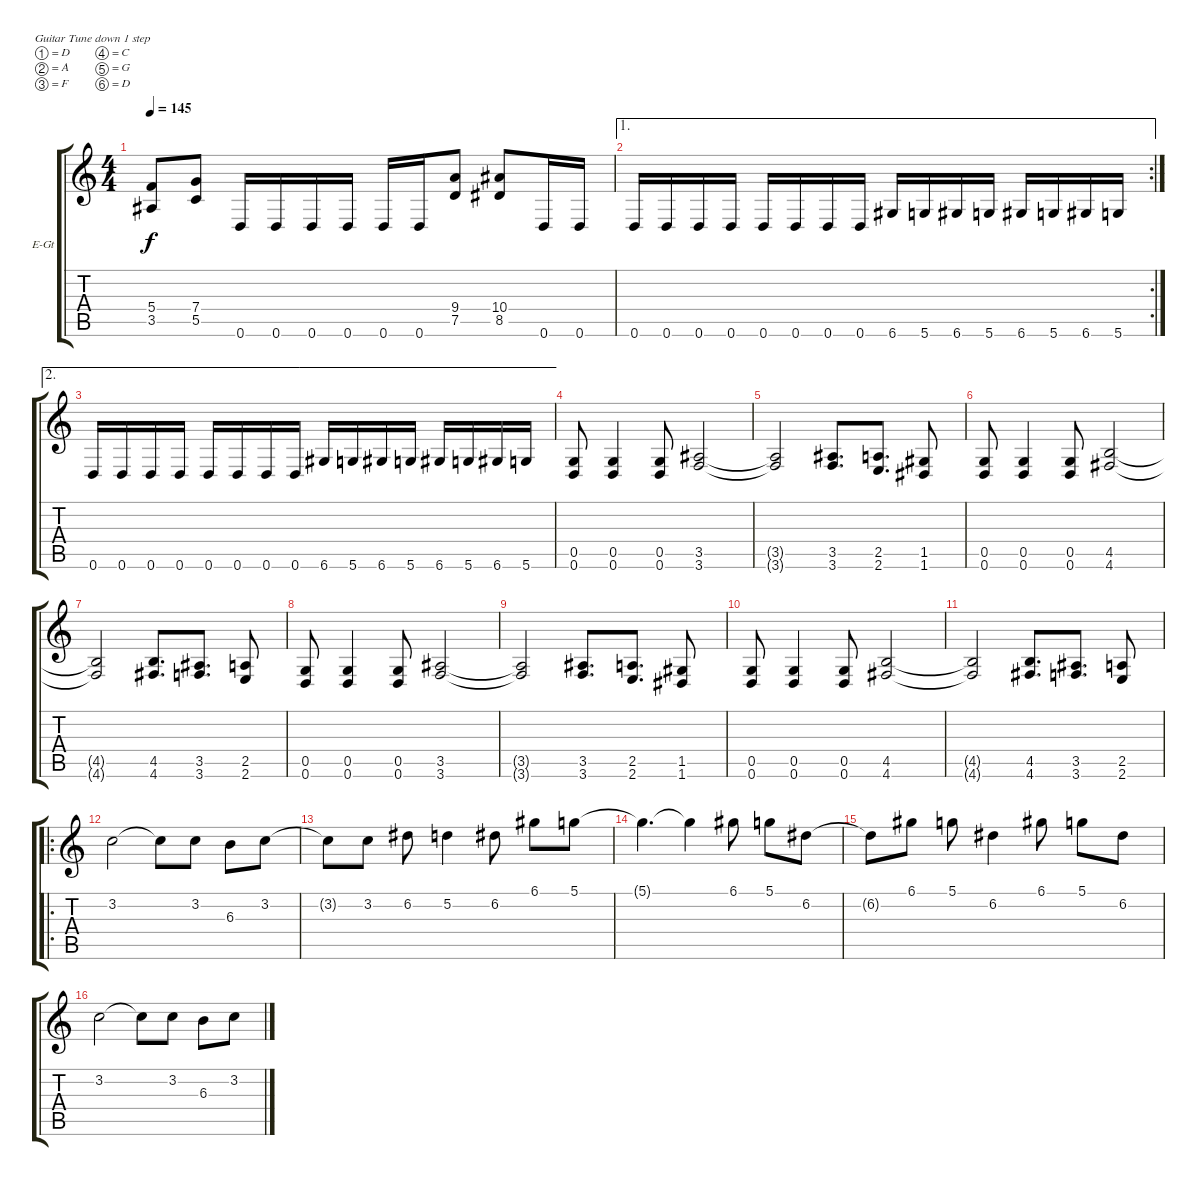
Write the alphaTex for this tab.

\bracketExtendMode groupsimilarinstruments
\firstSystemTrackNameOrientation horizontal
\otherSystemsTrackNameOrientation horizontal
\track ("Solo Guitar" "E-Gt") {instrument distortionguitar}
\staff {score tabs}
\tuning (D4 A3 F3 C3 G2 D2)
\ts (4 4)
\tempo 145
\clef g2
\ks c
(5.4 3.5).8{dy f} (7.4 5.5).8 0.6.16 0.6.16 0.6.16 0.6.16 0.6.16 0.6.16 (9.4 7.5).8 (10.4 8.5).8 0.6.16 0.6.16 |
\ae 1
\rc 2
0.6.16 0.6.16 0.6.16 0.6.16 0.6.16 0.6.16 0.6.16 0.6.16 6.6.16 5.6.16 6.6.16 5.6.16 6.6.16 5.6.16 6.6.16 5.6.16 |
\ae 2
0.6.16 0.6.16 0.6.16 0.6.16 0.6.16 0.6.16 0.6.16 0.6.16 6.6.16 5.6.16 6.6.16 5.6.16 6.6.16 5.6.16 6.6.16 5.6.16 |
(0.5 0.6).8 (0.5 0.6).4 (0.5 0.6).8 (3.5 3.6).2 |
(3.5{t} 3.6{t}).2 (3.5 3.6).8{d} (2.5 2.6).8{d} (1.5 1.6).8 |
(0.5 0.6).8 (0.5 0.6).4 (0.5 0.6).8 (4.5 4.6).2 |
(4.5{t} 4.6{t}).2 (4.5 4.6).8{d} (3.5 3.6).8{d} (2.5 2.6).8 |
(0.5 0.6).8 (0.5 0.6).4 (0.5 0.6).8 (3.5 3.6).2 |
(3.5{t} 3.6{t}).2 (3.5 3.6).8{d} (2.5 2.6).8{d} (1.5 1.6).8 |
(0.5 0.6).8 (0.5 0.6).4 (0.5 0.6).8 (4.5 4.6).2 |
(4.5{t} 4.6{t}).2 (4.5 4.6).8{d} (3.5 3.6).8{d} (2.5 2.6).8 |
\ro
3.2.2 3.2{t}.8 3.2.8 6.3.8 3.2.8 |
3.2{t}.8 3.2.8 6.2.8 5.2.4 6.2.8 6.1.8 5.1.8 |
5.1{t}.4{d} 5.1{t}.4 6.1.8 5.1.8 6.2.8 |
6.2{t}.8 6.1.8 5.1.8 6.2.4 6.1.8 5.1.8 6.2.8 |
3.2.2 3.2{t}.8 3.2.8 6.3.8 3.2.8
